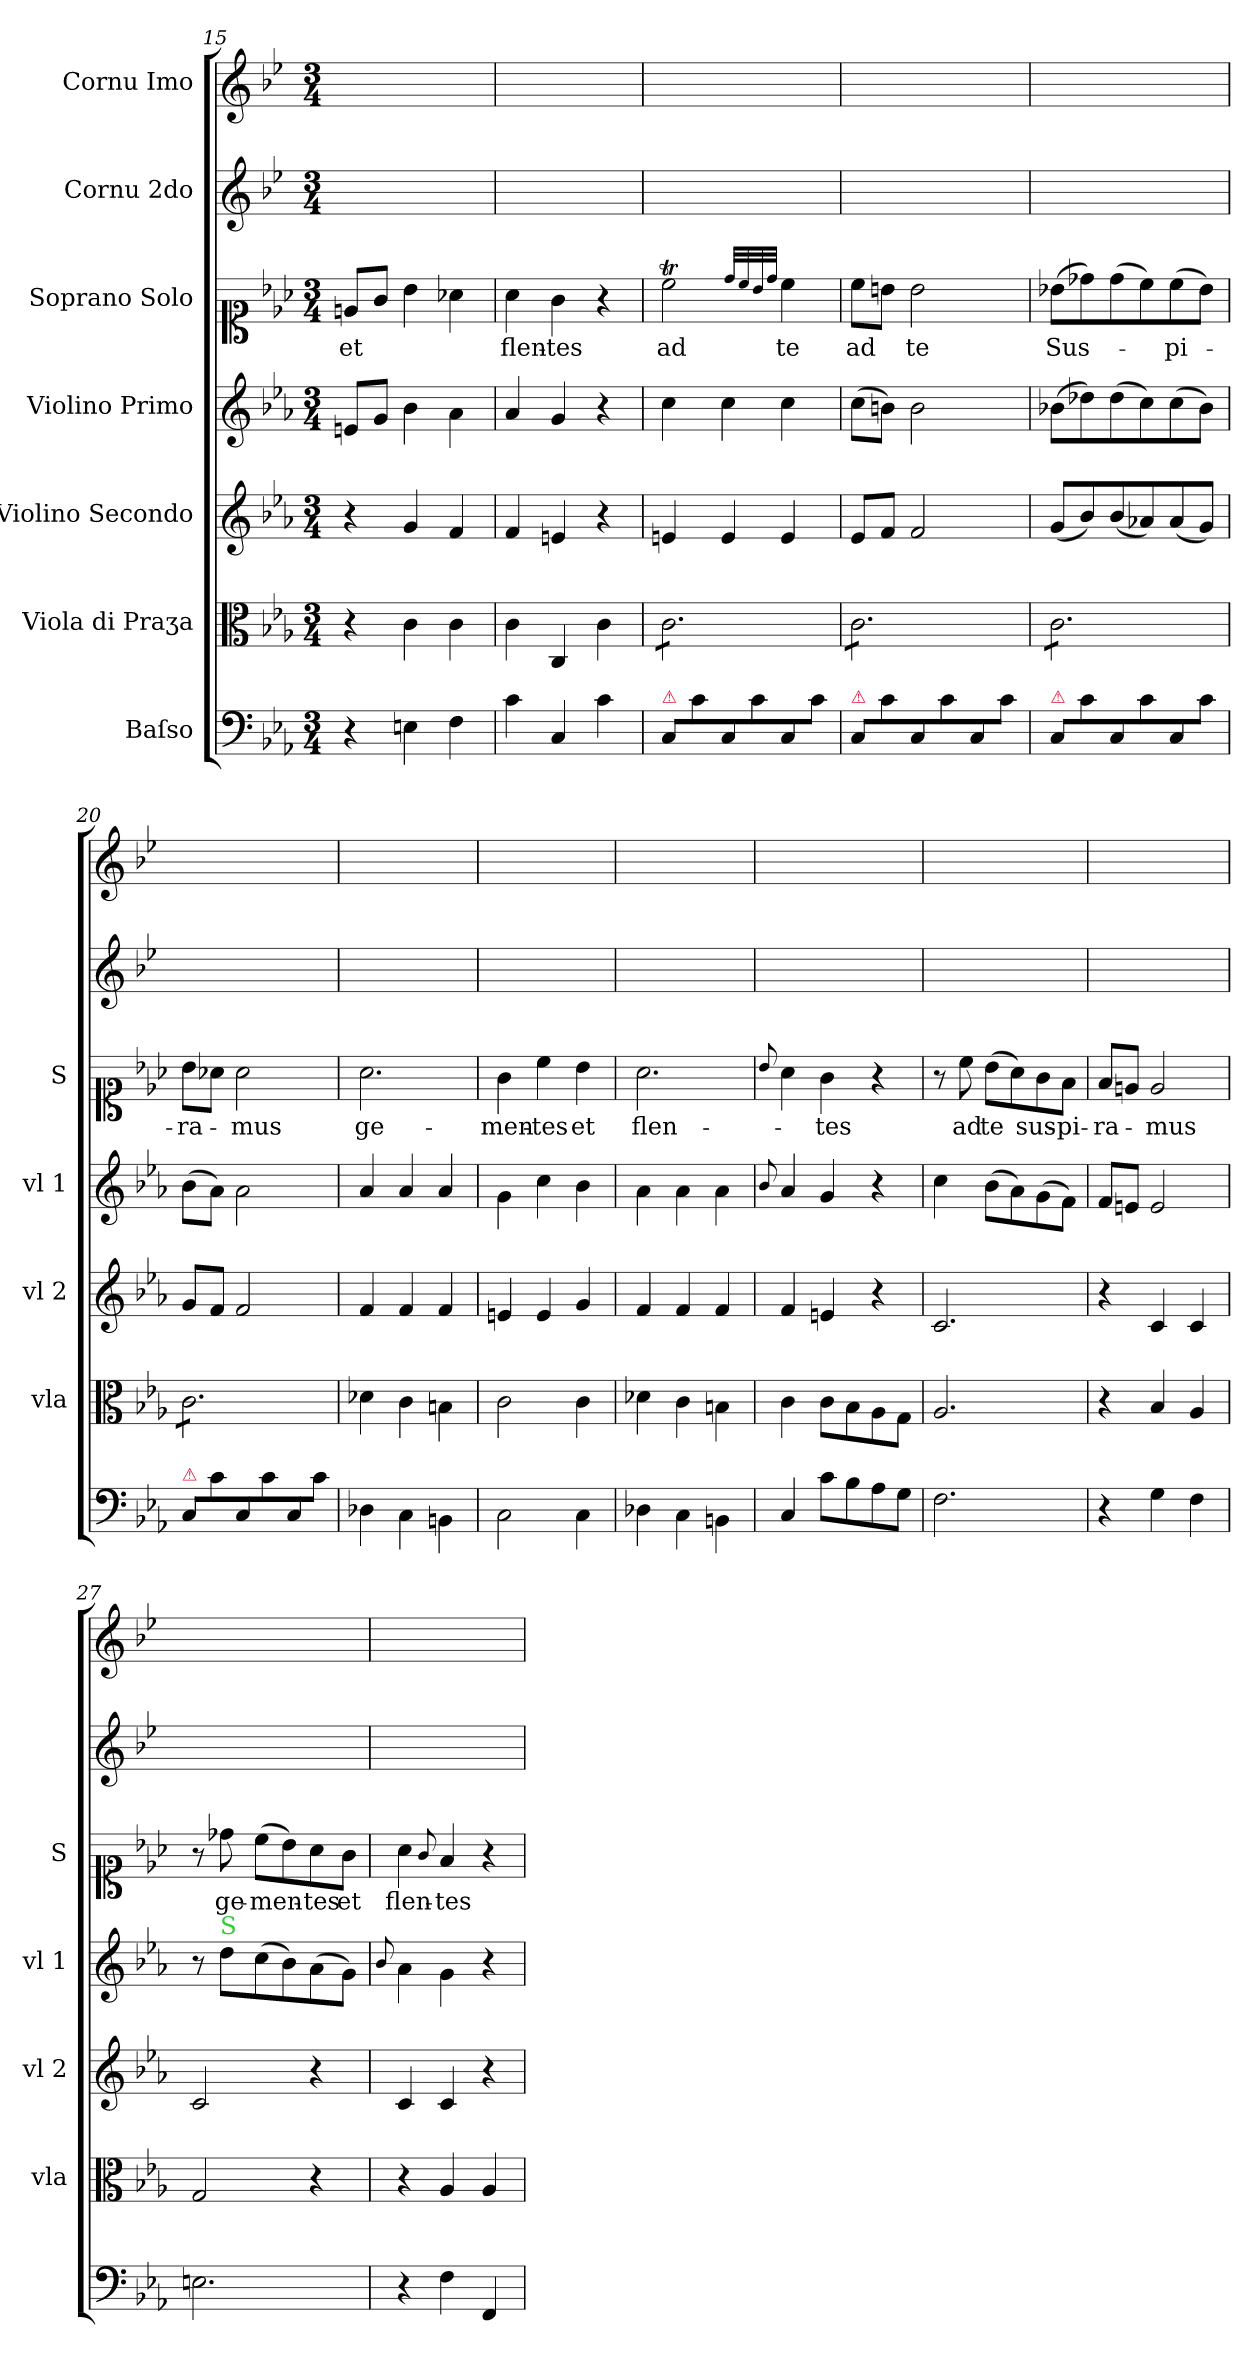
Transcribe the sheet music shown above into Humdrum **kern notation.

**kern	**kern	**kern	**kern	**kern	**text	**kern	**kern
*part7	*part6	*part5	*part4	*part3	*part3	*part2	*part1
*staff7	*staff6	*staff5	*staff4	*staff3	*staff3	*staff2	*staff1
*I"Baſso	*I"Viola di Praʒa	*I"Violino Secondo	*I"Violino Primo	*I"Soprano Solo	*	*I"Cornu 2do	*I"Cornu Imo
*	*I'vla	*I'vl 2	*I'vl 1	*I'S	*	*	*
*clefF4	*clefC3	*clefG2	*clefG2	*clefC1	*	*clefG2	*clefG2
*	*	*	*	*	*	*ITrd4c7	*ITrd4c7
*k[b-e-a-]	*k[b-e-a-]	*k[b-e-a-]	*k[b-e-a-]	*k[b-e-a-]	*	*k[b-e-a-]	*k[b-e-a-]
*M3/4	*M3/4	*M3/4	*M3/4	*M3/4	*	*M3/4	*M3/4
=15	=15	=15	=15	=15	=15	=15	=15
4r	4r	4r	8en/L	8en/L	et	2.ryy	2.ryy
.	.	.	8g/J	8g/J	.	.	.
4En\	4c\	4g/	4b-\	4b-\	.	.	.
4F\	4c\	4f/	4a-\	4a-X\	.	.	.
=16	=16	=16	=16	=16	=16	=16	=16
4c\	4c\	4f/	4a-/	4a-\	flen-	2.ryy	2.ryy
4C/	4C/	4en/	4g/	4g\	-tes	.	.
4c\	4c\	4r	4r	4r	.	.	.
=17	=17	=17	=17	=17	=17	=17	=17
!LO:TX:a:color=crimson:t=⚠	!	!	!	!	!	!	!
*	*tremolo	*	*	*	*	*	*
8C/L	8c\L	4en/	4cc\	2ccT\	ad	2.ryy	2.ryy
8c\	8c\	.	.	.	.	.	.
8C/	8c\	4e/	4cc\	.	.	.	.
8c\	8c\	.	.	.	.	.	.
.	.	.	.	32qqdd/LLL	.	.	.
.	.	.	.	32qqcc/	.	.	.
.	.	.	.	32qqb-/	.	.	.
.	.	.	.	32qqdd/JJJ	.	.	.
8C/	8c\	4e/	4cc\	4cc\	te	.	.
8c\J	8c\J	.	.	.	.	.	.
=18	=18	=18	=18	=18	=18	=18	=18
!LO:TX:a:color=crimson:t=⚠	!	!	!	!	!	!	!
8C/L	8c\L	8e-/L	(8cc\L	8cc\L	ad	2.ryy	2.ryy
8c\	8c\	8f/J	8bn\J)	8bn\J	.	.	.
8C/	8c\	2f/	2b\	2b\	te	.	.
8c\	8c\	.	.	.	.	.	.
8C/	8c\	.	.	.	.	.	.
8c\J	8c\J	.	.	.	.	.	.
=19	=19	=19	=19	=19	=19	=19	=19
!LO:TX:a:color=crimson:t=⚠	!	!	!	!	!	!	!
8C/L	8c\L	(8g/L	(8b-X\L	(8b-X\L	Sus-	2.ryy	2.ryy
8c\	8c\	8b-/)	8dd-X\)	8dd-X\)	.	.	.
8C/	8c\	(8b-/	(8dd-\	(8dd-\	.	.	.
8c\	8c\	8a-X/)	8cc\)	8cc\)	.	.	.
8C/	8c\	(8a-/	(8cc\	(8cc\	-pi-	.	.
8c\J	8c\J	8g/J)	8b-\J)	8b-\J)	.	.	.
=20	=20	=20	=20	=20	=20	=20	=20
!LO:TX:a:color=crimson:t=⚠	!	!	!	!	!	!	!
8C/L	8c\L	8g/L	(8b-\L	8b-\L	-ra-	2.ryy	2.ryy
8c\	8c\	8f/J	8a-\J)	8a-X\J	.	.	.
8C/	8c\	2f/	2a-\	2a-\	-mus	.	.
8c\	8c\	.	.	.	.	.	.
8C/	8c\	.	.	.	.	.	.
8c\J	8c\J	.	.	.	.	.	.
*	*Xtremolo	*	*	*	*	*	*
=21	=21	=21	=21	=21	=21	=21	=21
4D-X\	4d-X\	4f/	4a-/	2.a-\	ge-	2.ryy	2.ryy
4C\	4c\	4f/	4a-/	.	.	.	.
4BBn\	4Bn\	4f/	4a-/	.	.	.	.
=22	=22	=22	=22	=22	=22	=22	=22
2C\	2c\	4en/	4g\	4g\	-men-	2.ryy	2.ryy
.	.	4e/	4cc\	4cc\	-tes	.	.
4C\	4c\	4g/	4b-\	4b-\	et	.	.
=23	=23	=23	=23	=23	=23	=23	=23
4D-X\	4d-X\	4f/	4a-\	2.a-\	flen-	2.ryy	2.ryy
4C\	4c\	4f/	4a-\	.	.	.	.
4BBn\	4Bn\	4f/	4a-\	.	.	.	.
=24	=24	=24	=24	=24	=24	=24	=24
.	.	.	8qqb-/	8qqb-/	.	.	.
4C/	4c\	4f/	4a-/	4a-\	.	2.ryy	2.ryy
8c\L	8c\L	4en/	4g/	4g\	-tes	.	.
8B-\	8B-\	.	.	.	.	.	.
8A-\	8A-\	4r	4r	4r	.	.	.
8G\J	8G\J	.	.	.	.	.	.
=25	=25	=25	=25	=25	=25	=25	=25
2.F\	2.A-/	2.c/	4cc\	8r	.	2.ryy	2.ryy
.	.	.	.	8cc\	ad	.	.
.	.	.	(8b-\L	(8b-\L	te	.	.
.	.	.	8a-\)	8a-\)	.	.	.
.	.	.	(8g\	8g\	sus-	.	.
.	.	.	8f\J)	8f\J	-pi-	.	.
=26	=26	=26	=26	=26	=26	=26	=26
4r	4r	4r	8f/L	8f/L	-ra-	2.ryy	2.ryy
.	.	.	8en/J	8en/J	.	.	.
4G\	4B-/	4c/	2e/	2e/	-mus	.	.
4F\	4A-/	4c/	.	.	.	.	.
=27	=27	=27	=27	=27	=27	=27	=27
2.En\	2G/	2c/	8r	8r	.	2.ryy	2.ryy
!	!	!	!LO:TX:a:color=limegreen:t=S	!	!	!	!
.	.	.	8dd\L	8dd-X\	ge-	.	.
.	.	.	(8cc\	(8cc\L	-men-	.	.
.	.	.	8b-\)	8b-\)	.	.	.
.	4r	4r	(8a-\	8a-\	-tes	.	.
.	.	.	8g\J)	8g\J	et	.	.
=28	=28	=28	=28	=28	=28	=28	=28
.	.	.	8qqb-/	.	.	.	.
4r	4r	4c/	4a-\	4a-\	flen-	2.ryy	2.ryy
.	.	.	.	8qqg/	.	.	.
4F\	4A-/	4c/	4g\	4f/	-tes	.	.
4FF/	4A-/	4r	4r	4r	.	.	.
=	=	=	=	=	=	=	=
*-	*-	*-	*-	*-	*-	*-	*-
